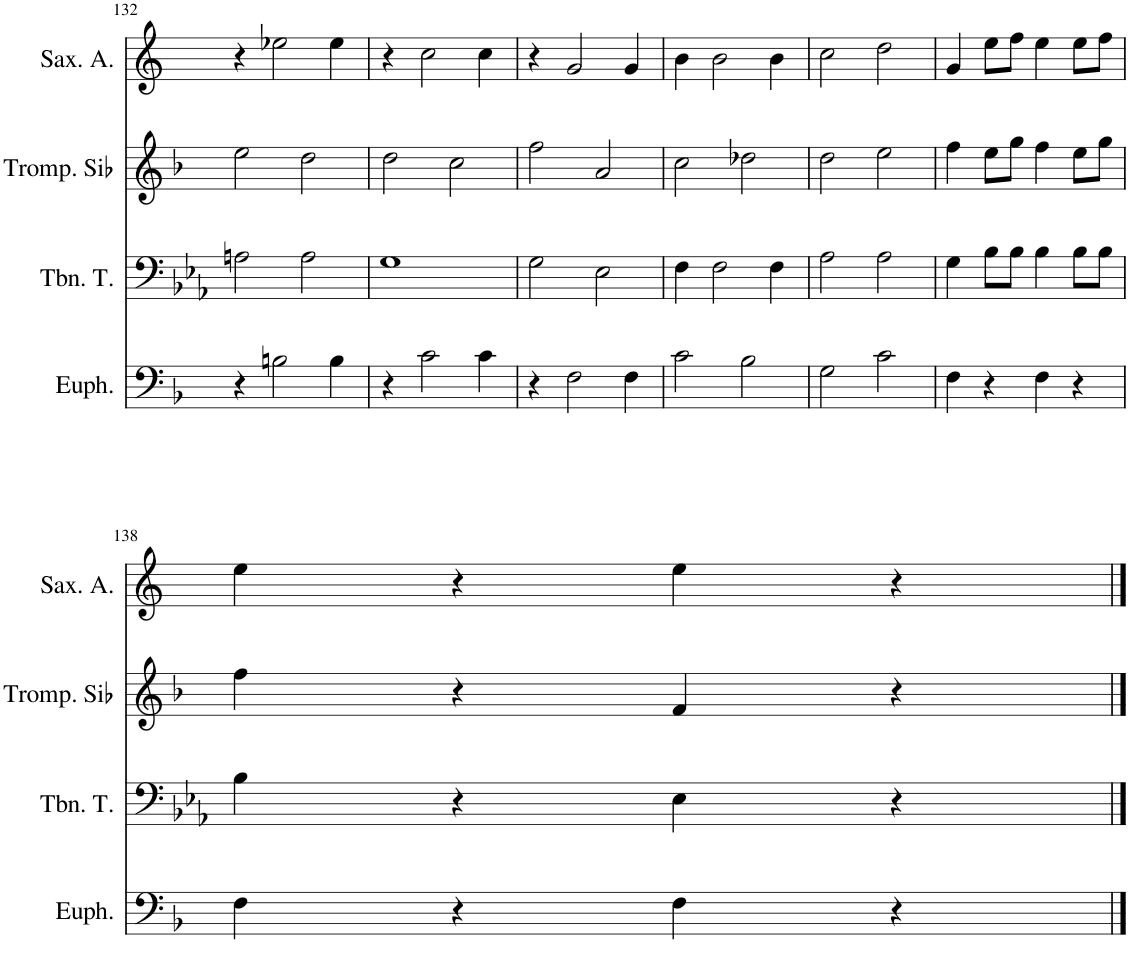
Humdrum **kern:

**kern	**kern	**kern	**kern
*part4	*part3	*part2	*part1
*staff4	*staff3	*staff2	*staff1
*I"Euphonium si b / suba	*I"Trombone Ténor	*I"Trompette en Sib	*I"Saxophone Alto
*I'Euph.	*I'Tbn. T.	*I'Tromp. Sib	*I'Sax. A.
!!LO:PB:g=z
*clefF4	*clefF4	*clefG2	*clefG2
*Trd1c2	*	*Trd1c2	*Trd5c9
*k[b-]	*k[b-e-a-]	*k[b-]	*k[]
*M2/2	*M2/2	*M2/2	*M2/2
=132	=132	=132	=132
4r	2An\	2ee\	4r
2Bn\	.	.	2ee-X\
.	2A\	2dd\	.
4B\	.	.	4ee-\
=133	=133	=133	=133
4r	1G	2dd\	4r
2c\	.	.	2cc\
.	.	2cc\	.
4c\	.	.	4cc\
=134	=134	=134	=134
4r	2G\	2ff\	4r
2F\	.	.	2g/
.	2E-\	2a/	.
4F\	.	.	4g/
=135	=135	=135	=135
2c\	4F\	2cc\	4b\
.	2F\	.	2b\
2B-\	.	2dd-X\	.
.	4F\	.	4b\
=136	=136	=136	=136
2G\	2A-\	2dd\	2cc\
2c\	2A-\	2ee\	2dd\
=137	=137	=137	=137
4F\	4G\	4ff\	4g/
4r	8B-\L	8ee\L	8ee\L
.	8B-\J	8gg\J	8ff\J
4F\	4B-\	4ff\	4ee\
4r	8B-\L	8ee\L	8ee\L
.	8B-\J	8gg\J	8ff\J
!!LO:LB:g=z
=138	=138	=138	=138
4F\	4B-\	4ff\	4ee\
4r	4r	4r	4r
4F\	4E-\	4f/	4ee\
4r	4r	4r	4r
==	==	==	==
*-	*-	*-	*-
